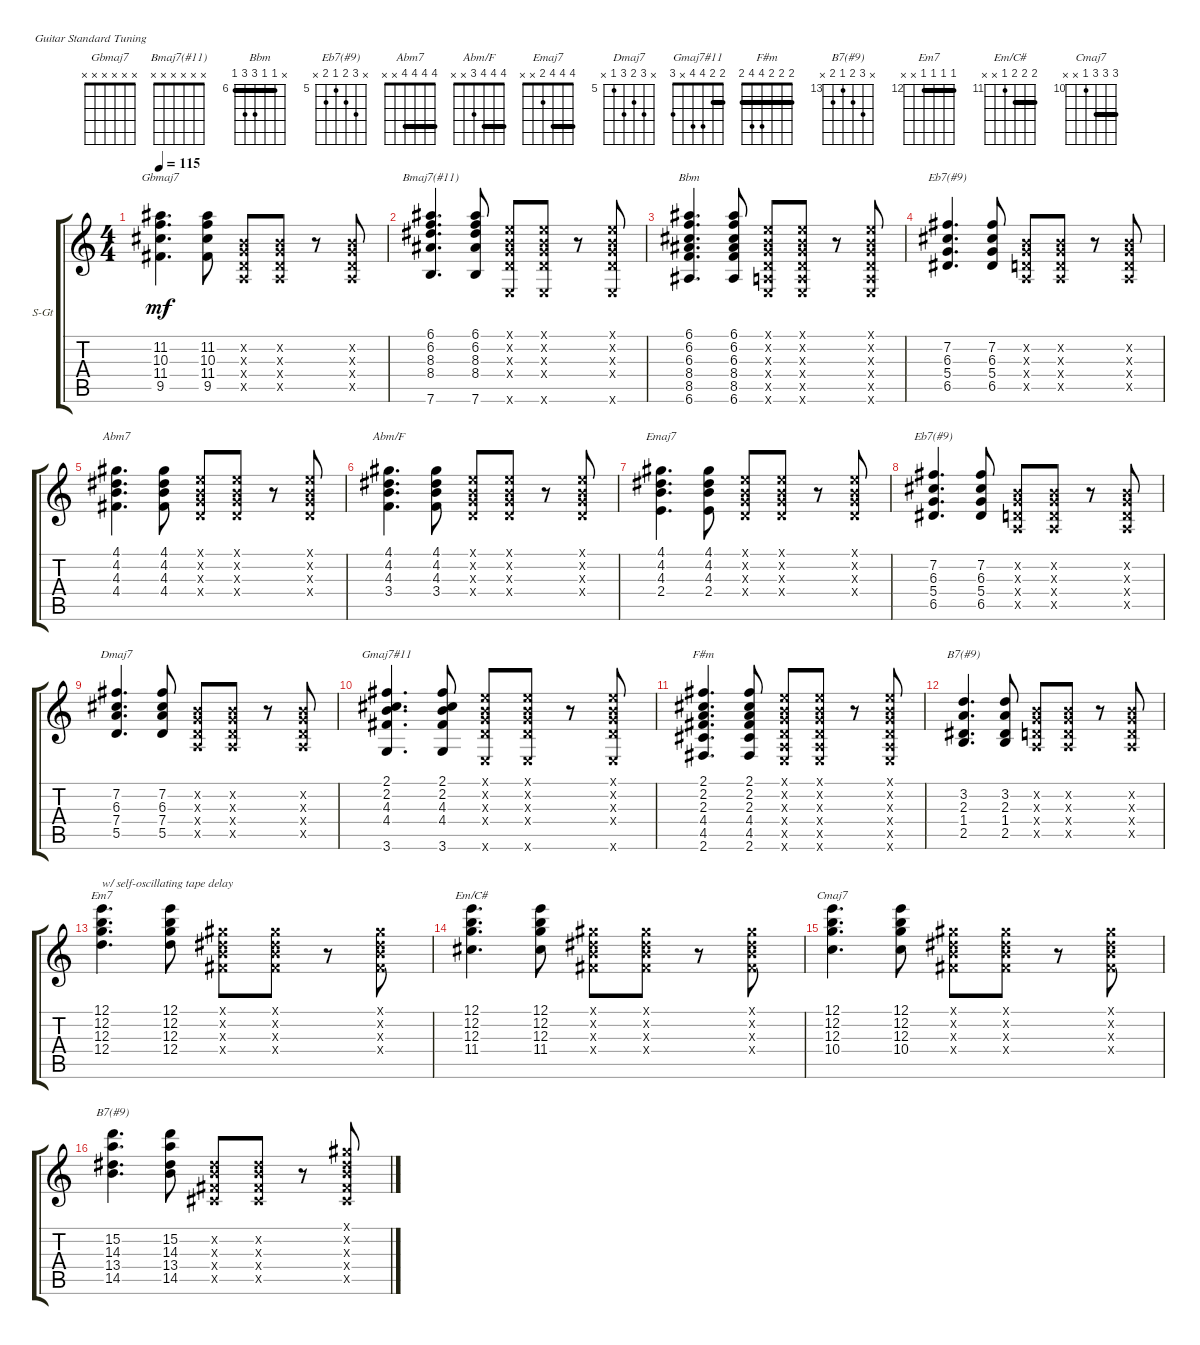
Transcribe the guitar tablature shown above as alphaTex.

\defaultSystemsLayout 4
\bracketExtendMode groupsimilarinstruments
\firstSystemTrackNameOrientation horizontal
\otherSystemsTrackNameOrientation horizontal
\track ("Steel Guitar" "S-Gt") {instrument acousticguitarsteel}
\staff {score tabs}
\tuning (E4 B3 G3 D3 A2 E2)
\chord ("Gbmaj7" x x x x x x)
\chord ("Bmaj7(#11)" x x x x x x)
\chord ("Bbm" x 6 6 8 8 6) {firstfret 6 showfingering false barre (6 6)}
\chord ("Eb7(#9)" x 7 6 5 6 x) {firstfret 5 showfingering false}
\chord ("Abm7" 4 4 4 4 x x) {showfingering false barre (4 4 4)}
\chord ("Abm/F" 4 4 4 3 x x) {showfingering false barre (4 4)}
\chord ("Emaj7" 4 4 4 2 x x) {showfingering false barre (4 4)}
\chord ("Dmaj7" x 7 6 7 5 x) {firstfret 5 showfingering false}
\chord ("Gmaj7#11" 2 2 4 4 x 3) {showfingering false barre 2}
\chord ("F#m" 2 2 2 4 4 2) {showfingering false barre (2 2 2)}
\chord ("B7(#9)" x 3 2 1 2 x) {showfingering false}
\chord ("Em7" 12 12 12 12 x x) {firstfret 12 showfingering false barre (12 12 12)}
\chord ("Em/C#" 12 12 12 11 x x) {firstfret 11 showfingering false barre (12 12)}
\chord ("Cmaj7" 12 12 12 10 x x) {firstfret 10 showfingering false barre (12 12)}
\chord ("B7(#9)" x 15 14 13 14 x) {firstfret 13 showfingering false}
\ts (4 4)
\tempo 115
\clef g2
\ks c
(11.2 11.4 10.3 9.5).4{d ch "Gbmaj7" dy mf} (11.2 11.4 10.3 9.5).8 (0.2{x} 0.3{x} 0.4{x} 0.5{x}).8 (0.4{x} 0.3{x} 0.2{x} 0.5{x}).8 r.8 (0.2{x} 0.3{x} 0.4{x} 0.5{x}).8 |
(6.2 8.4 8.3 6.1 7.6).4{d ch "Bmaj7(#11)"} (6.1 6.2 8.4 8.3 7.6).8 (0.1{x} 0.2{x} 0.3{x} 0.4{x} 0.6{x}).8 (0.4{x} 0.3{x} 0.2{x} 0.1{x} 0.6{x}).8 r.8 (0.1{x} 0.2{x} 0.3{x} 0.4{x} 0.6{x}).8 |
(6.1 6.2 8.4 6.3 6.6 8.5).4{d ch "Bbm"} (6.1 6.2 8.4 6.3 6.6 8.5).8 (0.1{x} 0.2{x} 0.3{x} 0.4{x} 0.6{x} 0.5{x}).8 (0.4{x} 0.3{x} 0.2{x} 0.1{x} 0.5{x} 0.6{x}).8 r.8 (0.1{x} 0.2{x} 0.3{x} 0.4{x} 0.6{x} 0.5{x}).8 |
(7.2 5.4 6.3 6.5).4{d ch "Eb7(#9)"} (7.2 5.4 6.3 6.5).8 (0.2{x} 0.3{x} 0.4{x} 0.5{x}).8 (0.4{x} 0.3{x} 0.2{x} 0.5{x}).8 r.8 (0.2{x} 0.3{x} 0.4{x} 0.5{x}).8 |
(4.1 4.2 4.4 4.3).4{d ch "Abm7"} (4.1 4.2 4.4 4.3).8 (0.1{x} 0.2{x} 0.3{x} 0.4{x}).8 (0.4{x} 0.3{x} 0.2{x} 0.1{x}).8 r.8 (0.1{x} 0.2{x} 0.3{x} 0.4{x}).8 |
(4.1 4.2 3.4 4.3).4{d ch "Abm/F"} (4.1 4.2 3.4 4.3).8 (0.1{x} 0.2{x} 0.3{x} 0.4{x}).8 (0.4{x} 0.3{x} 0.2{x} 0.1{x}).8 r.8 (0.1{x} 0.2{x} 0.3{x} 0.4{x}).8 |
(4.1 4.2 2.4 4.3).4{d ch "Emaj7"} (4.1 4.2 2.4 4.3).8 (0.1{x} 0.2{x} 0.3{x} 0.4{x}).8 (0.4{x} 0.3{x} 0.2{x} 0.1{x}).8 r.8 (0.1{x} 0.2{x} 0.3{x} 0.4{x}).8 |
(7.2 5.4 6.3 6.5).4{d ch "Eb7(#9)"} (7.2 5.4 6.3 6.5).8 (0.2{x} 0.3{x} 0.4{x} 0.5{x}).8 (0.4{x} 0.3{x} 0.2{x} 0.5{x}).8 r.8 (0.2{x} 0.3{x} 0.4{x} 0.5{x}).8 |
(7.2 7.4 6.3 5.5).4{d ch "Dmaj7"} (7.2 7.4 6.3 5.5).8 (0.2{x} 0.3{x} 0.4{x} 0.5{x}).8 (0.4{x} 0.3{x} 0.2{x} 0.5{x}).8 r.8 (0.2{x} 0.3{x} 0.4{x} 0.5{x}).8 |
(2.2 4.4 4.3 2.1 3.6).4{d ch "Gmaj7#11"} (2.1 2.2 4.4 4.3 3.6).8 (0.1{x} 0.2{x} 0.3{x} 0.4{x} 0.6{x}).8 (0.4{x} 0.3{x} 0.2{x} 0.1{x} 0.6{x}).8 r.8 (0.1{x} 0.2{x} 0.3{x} 0.4{x} 0.6{x}).8 |
(2.1 2.2 4.4 2.3 2.6 4.5).4{d ch "F#m"} (2.1 2.2 4.4 2.3 2.6 4.5).8 (0.1{x} 0.2{x} 0.3{x} 0.4{x} 0.6{x} 0.5{x}).8 (0.4{x} 0.3{x} 0.2{x} 0.1{x} 0.5{x} 0.6{x}).8 r.8 (0.1{x} 0.2{x} 0.3{x} 0.4{x} 0.6{x} 0.5{x}).8 |
(3.2 1.4 2.3 2.5).4{d ch "B7(#9)"} (3.2 1.4 2.3 2.5).8 (0.2{x} 0.3{x} 0.4{x} 0.5{x}).8 (0.4{x} 0.3{x} 0.2{x} 0.5{x}).8 r.8 (0.2{x} 0.3{x} 0.4{x} 0.5{x}).8 |
(12.1 12.2 12.4 12.3).4{d ch "Em7" txt "w/ self-oscillating tape delay"} (12.1 12.2 12.4 12.3).8 (4.1{x} 4.2{x} 4.3{x} 4.4{x}).8 (4.4{x} 4.3{x} 4.2{x} 4.1{x}).8 r.8 (4.1{x} 4.2{x} 4.3{x} 4.4{x}).8 |
(12.1 12.2 11.4 12.3).4{d ch "Em/C#"} (12.1 12.2 11.4 12.3).8 (4.1{x} 4.2{x} 4.3{x} 4.4{x}).8 (4.4{x} 4.3{x} 4.2{x} 4.1{x}).8 r.8 (4.1{x} 4.2{x} 4.3{x} 4.4{x}).8 |
(12.1 12.2 10.4 12.3).4{d ch "Cmaj7"} (12.1 12.2 10.4 12.3).8 (4.1{x} 4.2{x} 4.3{x} 4.4{x}).8 (4.4{x} 4.3{x} 4.2{x} 4.1{x}).8 r.8 (4.1{x} 4.2{x} 4.3{x} 4.4{x}).8 |
(15.2 13.4 14.3 14.5).4{d ch "B7(#9)"} (15.2 13.4 14.3 14.5).8 (4.2{x} 4.3{x} 4.4{x} 4.5{x}).8 (4.4{x} 4.3{x} 4.2{x} 4.5{x}).8 r.8 (4.1{x} 4.2{x} 4.3{x} 4.4{x} 4.5{x}).8
